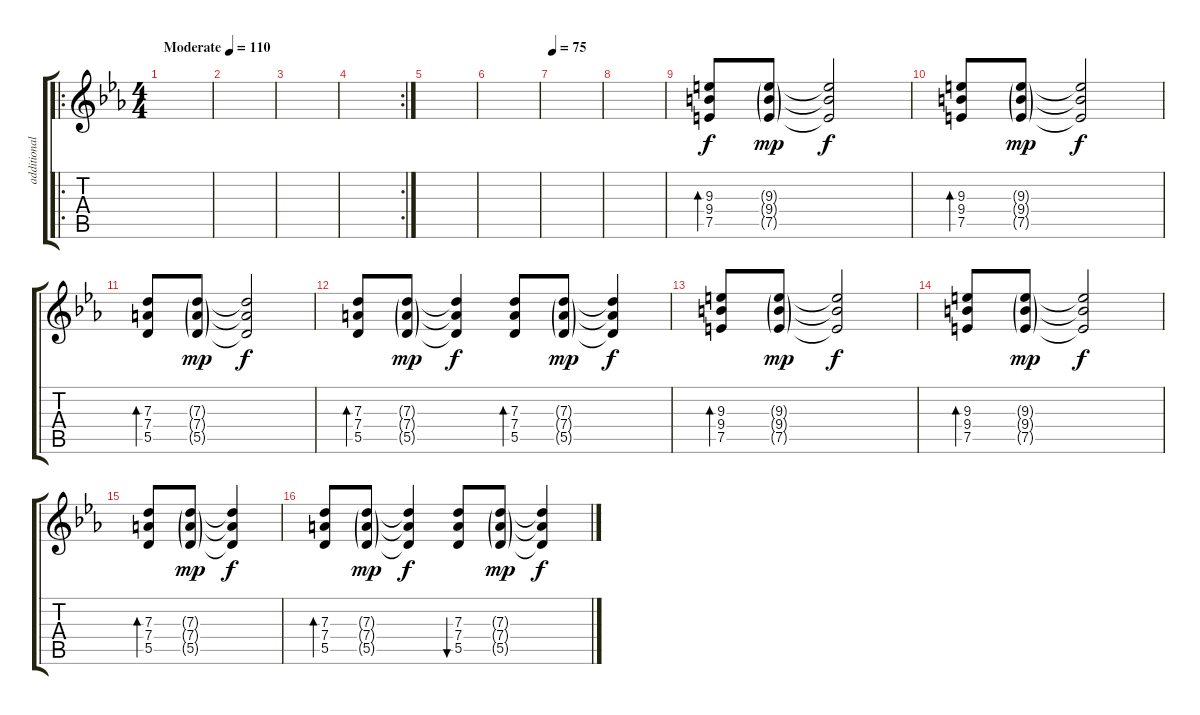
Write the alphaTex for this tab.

\track ("additional gitarre" "additional") {instrument electricguitarclean}
\staff {score tabs}
\tuning (E4 B3 G3 D3 A2 D2) {hide}
\ro
\ts (4 4)
\tempo (110 "Moderate")
\clef g2
\ks cminor
|
|
|
\rc 2
|
|
|
\tempo 75
|
|
(9.3 9.4 7.5).8{bd 60} (9.3{g} 9.4{g} 7.5{g}).8{dy mp} (9.3{t} 9.4{t} 7.5{t}).2{dy f} |
(9.3 9.4 7.5).8{bd 60} (9.3{g} 9.4{g} 7.5{g}).8{dy mp} (9.3{t} 9.4{t} 7.5{t}).2{dy f} |
(7.3 7.4 5.5).8{bd 60} (7.3{g} 7.4{g} 5.5{g}).8{dy mp} (7.3{t} 7.4{t} 5.5{t}).2{dy f} |
(7.3 7.4 5.5).8{bd 60} (7.3{g} 7.4{g} 5.5{g}).8{dy mp} (7.3{t} 7.4{t} 5.5{t}).4{dy f} (7.3 7.4 5.5).8{bd 60} (7.3{g} 7.4{g} 5.5{g}).8{dy mp} (7.3{t} 7.4{t} 5.5{t}).4{dy f} |
\ks eb
(9.3 9.4 7.5).8{bd 60} (9.3{g} 9.4{g} 7.5{g}).8{dy mp} (9.3{t} 9.4{t} 7.5{t}).2{dy f} |
(9.3 9.4 7.5).8{bd 60} (9.3{g} 9.4{g} 7.5{g}).8{dy mp} (9.3{t} 9.4{t} 7.5{t}).2{dy f} |
(7.3 7.4 5.5).8{bd 60} (7.3{g} 7.4{g} 5.5{g}).8{dy mp} (7.3{t} 7.4{t} 5.5{t}).4{dy f} |
(7.3 7.4 5.5).8{bd 60} (7.3{g} 7.4{g} 5.5{g}).8{dy mp} (7.3{t} 7.4{t} 5.5{t}).4{dy f} (7.3 7.4 5.5).8{bu 60} (7.3{g} 7.4{g} 5.5{g}).8{dy mp} (7.3{t} 7.4{t} 5.5{t}).4{dy f}
